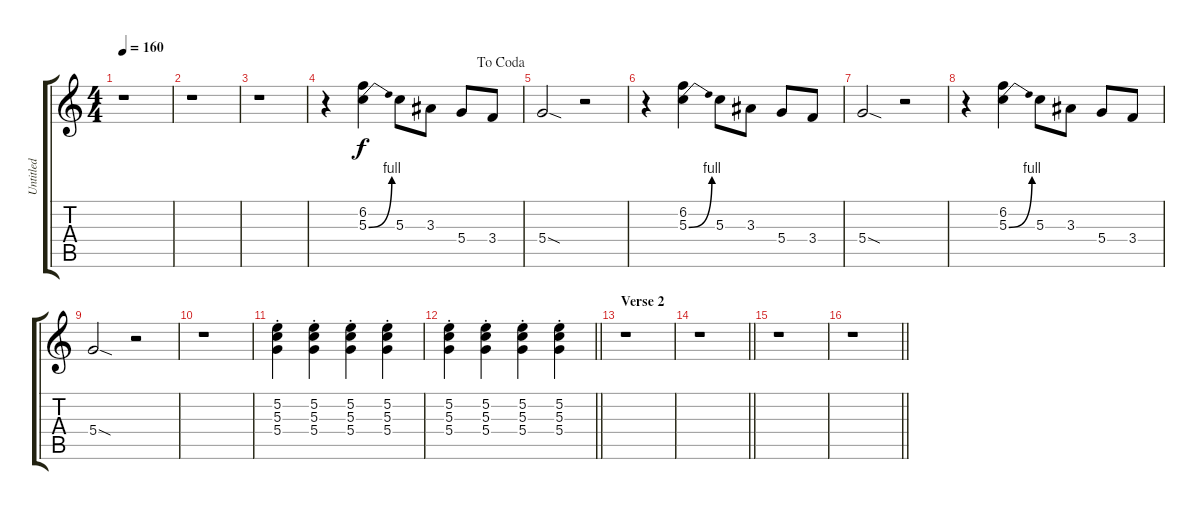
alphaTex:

\track ("Untitled" "Untitled") {instrument overdrivenguitar}
\staff {score tabs}
\tuning (E4 B3 G3 D3 A2 E2) {hide}
\ts (4 4)
\tempo 160
\clef g2
\ks c
r.1{dy f} |
r.1 |
r.1 |
\jump dacoda
r.4 (6.2 5.3{be (bend 0 0 60 4)}).4 5.3.8 3.3.8 5.4.8 3.4.8 |
5.4{sod}.2 r.2 |
r.4 (6.2 5.3{be (bend 0 0 60 4)}).4 5.3.8 3.3.8 5.4.8 3.4.8 |
5.4{sod}.2 r.2 |
r.4 (6.2 5.3{be (bend 0 0 60 4)}).4 5.3.8 3.3.8 5.4.8 3.4.8 |
5.4{sod}.2 r.2 |
r.1 |
(5.2{st} 5.3{st} 5.4{st}).4 (5.2{st} 5.3{st} 5.4{st}).4 (5.2{st} 5.3{st} 5.4{st}).4 (5.2{st} 5.3{st} 5.4{st}).4 |
\barLineRight lightlight
(5.2{st} 5.3{st} 5.4{st}).4 (5.2{st} 5.3{st} 5.4{st}).4 (5.2{st} 5.3{st} 5.4{st}).4 (5.2{st} 5.3{st} 5.4{st}).4 |
\section ("" "Verse 2")
r.1 |
\barLineRight lightlight
r.1 |
r.1 |
\barLineRight lightlight
r.1
